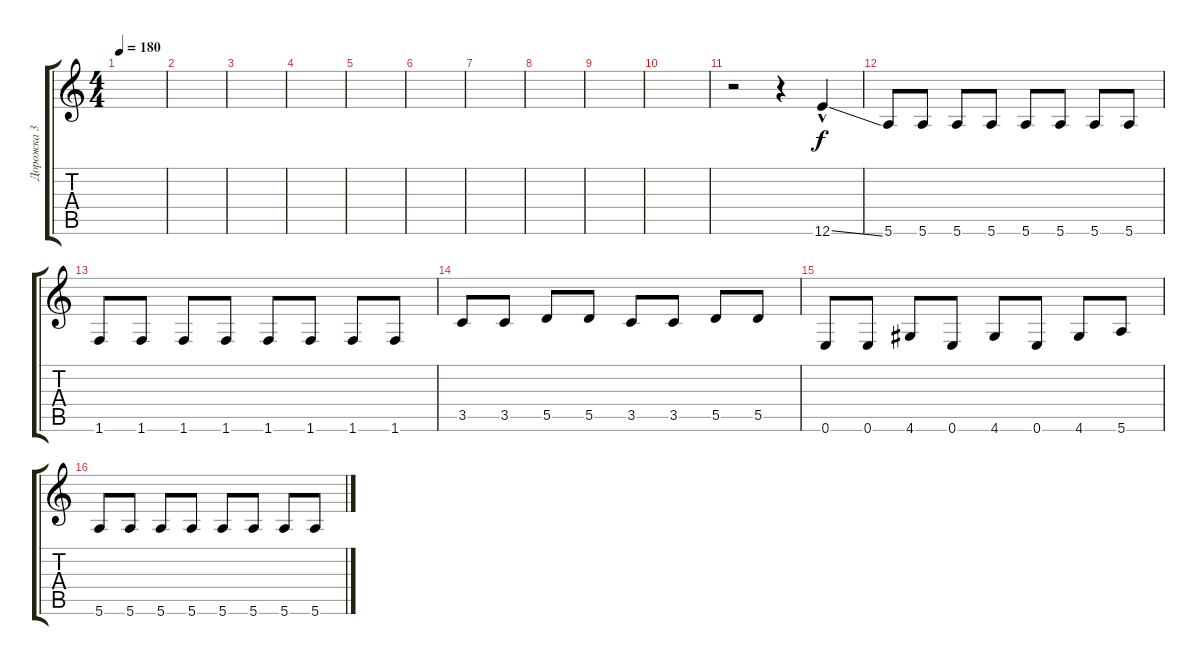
\track ("Дорожка 3" "Дорожка 3") {instrument distortionguitar}
\staff {score tabs}
\tuning (E4 B3 G3 D3 A2 E2) {hide}
\ts (4 4)
\tempo 180
\clef g2
\ks c
|
|
|
|
|
|
|
|
|
|
r.2 r.4 12.6{ss hac}.4 |
5.6.8{dy f} 5.6.8 5.6.8 5.6.8 5.6.8 5.6.8 5.6.8 5.6.8 |
1.6.8 1.6.8 1.6.8 1.6.8 1.6.8 1.6.8 1.6.8 1.6.8 |
3.5.8 3.5.8 5.5.8 5.5.8 3.5.8 3.5.8 5.5.8 5.5.8 |
0.6.8 0.6.8 4.6.8 0.6.8 4.6.8 0.6.8 4.6.8 5.6.8 |
5.6.8 5.6.8 5.6.8 5.6.8 5.6.8 5.6.8 5.6.8 5.6.8
